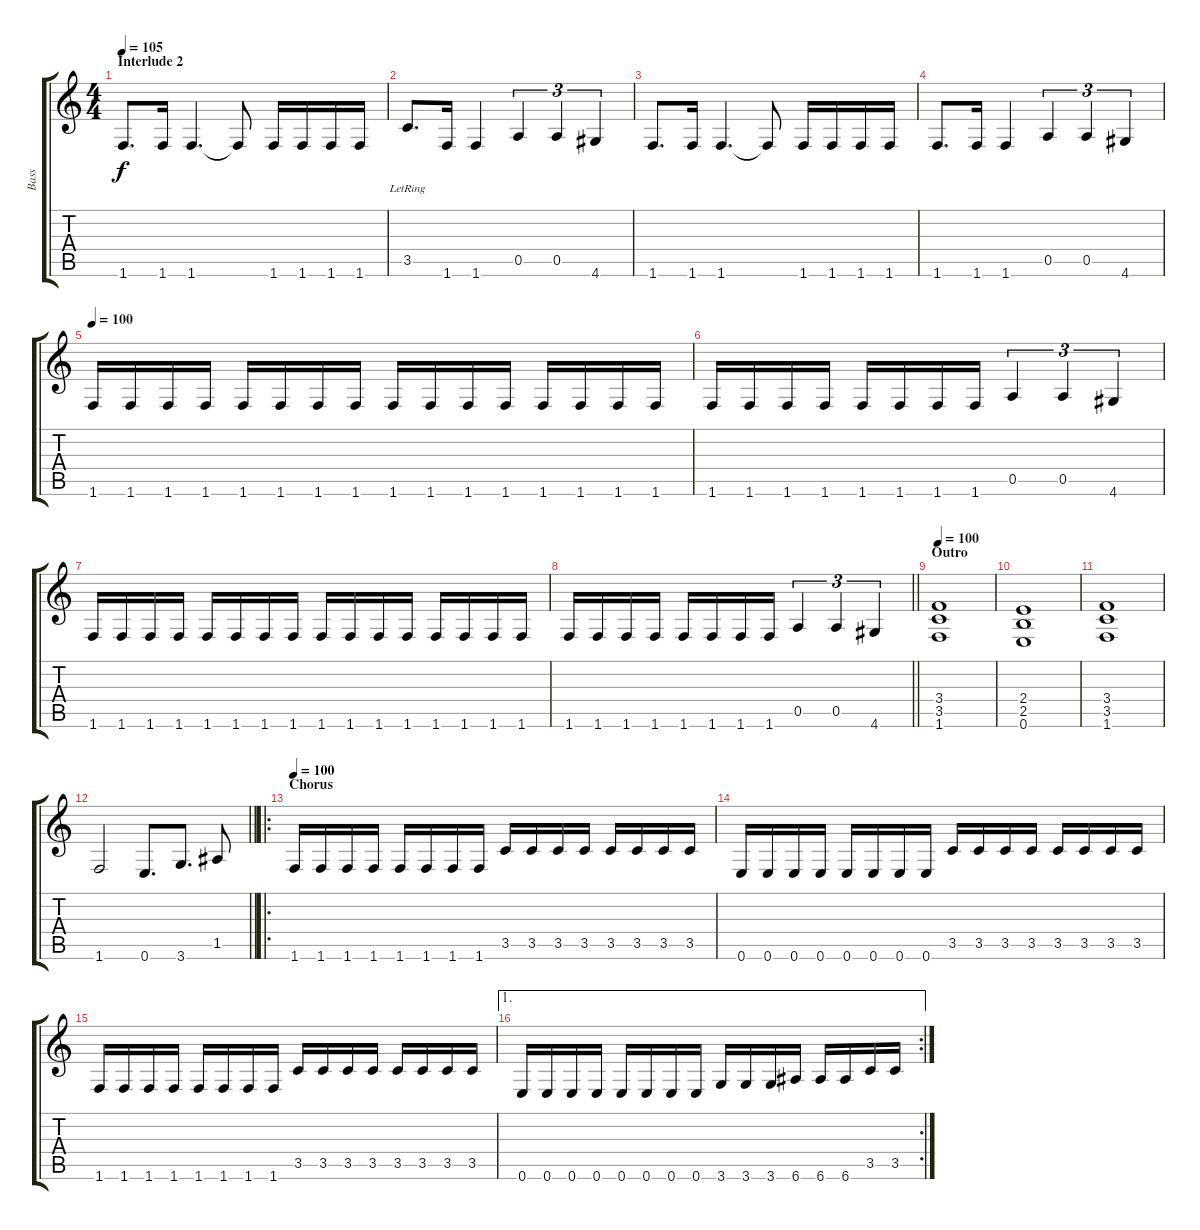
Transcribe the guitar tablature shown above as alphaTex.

\track ("Bass" "Bass") {instrument electricbassfinger}
\staff {score tabs}
\tuning (E4 B3 G3 D3 A2 E2) {hide}
\ts (4 4)
\section ("" "Interlude 2")
\tempo 105
\clef g2
\ks c
1.6.8{d dy f} 1.6.16 1.6.4{d} 1.6{t}.8 1.6.16 1.6.16 1.6.16 1.6.16 |
3.5{lr}.8{d} 1.6.16 1.6.4 0.5.4{tu (3 2)} 0.5.4{tu (3 2)} 4.6.4{tu (3 2)} |
1.6.8{d} 1.6.16 1.6.4{d} 1.6{t}.8 1.6.16 1.6.16 1.6.16 1.6.16 |
1.6.8{d} 1.6.16 1.6.4 0.5.4{tu (3 2)} 0.5.4{tu (3 2)} 4.6.4{tu (3 2)} |
\tempo 100
1.6.16 1.6.16 1.6.16 1.6.16 1.6.16 1.6.16 1.6.16 1.6.16 1.6.16 1.6.16 1.6.16 1.6.16 1.6.16 1.6.16 1.6.16 1.6.16 |
1.6.16 1.6.16 1.6.16 1.6.16 1.6.16 1.6.16 1.6.16 1.6.16 0.5.4{tu (3 2)} 0.5.4{tu (3 2)} 4.6.4{tu (3 2)} |
1.6.16 1.6.16 1.6.16 1.6.16 1.6.16 1.6.16 1.6.16 1.6.16 1.6.16 1.6.16 1.6.16 1.6.16 1.6.16 1.6.16 1.6.16 1.6.16 |
\barLineRight lightlight
1.6.16 1.6.16 1.6.16 1.6.16 1.6.16 1.6.16 1.6.16 1.6.16 0.5.4{tu (3 2)} 0.5.4{tu (3 2)} 4.6.4{tu (3 2)} |
\section ("" "Outro")
\tempo 100
(3.4 3.5 1.6).1 |
(2.4 2.5 0.6).1 |
(3.4 3.5 1.6).1 |
\barLineRight lightlight
1.6.2 0.6.8{d} 3.6.8{d} 1.5.8 |
\ro
\section ("" "Chorus")
\tempo 100
1.6.16 1.6.16 1.6.16 1.6.16 1.6.16 1.6.16 1.6.16 1.6.16 3.5.16 3.5.16 3.5.16 3.5.16 3.5.16 3.5.16 3.5.16 3.5.16 |
0.6.16 0.6.16 0.6.16 0.6.16 0.6.16 0.6.16 0.6.16 0.6.16 3.5.16 3.5.16 3.5.16 3.5.16 3.5.16 3.5.16 3.5.16 3.5.16 |
1.6.16 1.6.16 1.6.16 1.6.16 1.6.16 1.6.16 1.6.16 1.6.16 3.5.16 3.5.16 3.5.16 3.5.16 3.5.16 3.5.16 3.5.16 3.5.16 |
\ae 1
\rc 2
0.6.16 0.6.16 0.6.16 0.6.16 0.6.16 0.6.16 0.6.16 0.6.16 3.6.16 3.6.16 3.6.16 6.6.16 6.6.16 6.6.16 3.5.16 3.5.16
